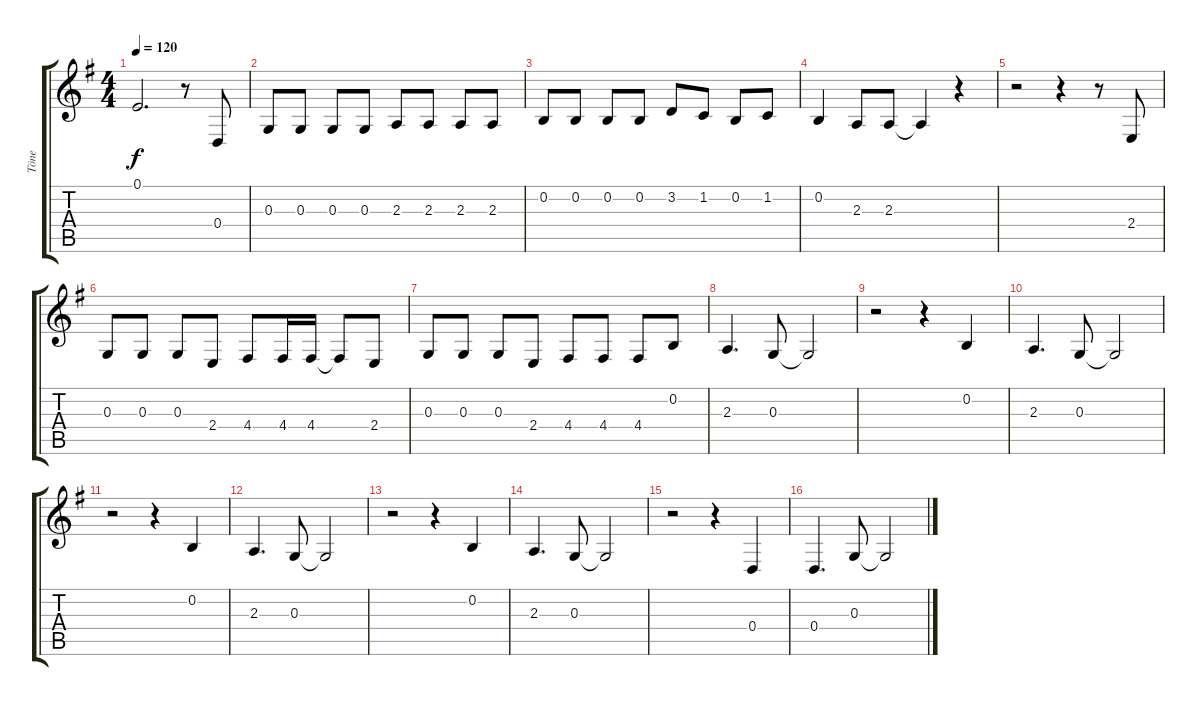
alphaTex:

\track ("Töne" "Töne") {instrument fx8scifi}
\staff {score tabs}
\tuning (E4 B3 G3 D3 A2 E2) {hide}
\ts (4 4)
\tempo 120
\clef g2
\ks g
0.1{t}.2{d dy f} r.8 0.4.8 |
0.3.8 0.3.8 0.3.8 0.3.8 2.3.8 2.3.8 2.3.8 2.3.8 |
0.2.8 0.2.8 0.2.8 0.2.8 3.2.8 1.2.8 0.2.8 1.2.8 |
0.2.4 2.3.8 2.3.8 2.3{t}.4 r.4 |
r.2 r.4 r.8 2.4.8 |
0.3.8 0.3.8 0.3.8 2.4.8 4.4.8 4.4.16 4.4.16 4.4{t}.8 2.4.8 |
0.3.8 0.3.8 0.3.8 2.4.8 4.4.8 4.4.8 4.4.8 0.2.8 |
2.3.4{d} 0.3.8 0.3{t}.2 |
r.2 r.4 0.2.4 |
2.3.4{d} 0.3.8 0.3{t}.2 |
r.2 r.4 0.2.4 |
2.3.4{d} 0.3.8 0.3{t}.2 |
r.2 r.4 0.2.4 |
2.3.4{d} 0.3.8 0.3{t}.2 |
r.2 r.4 0.4.4 |
0.4.4{d} 0.3.8 0.3{t}.2
